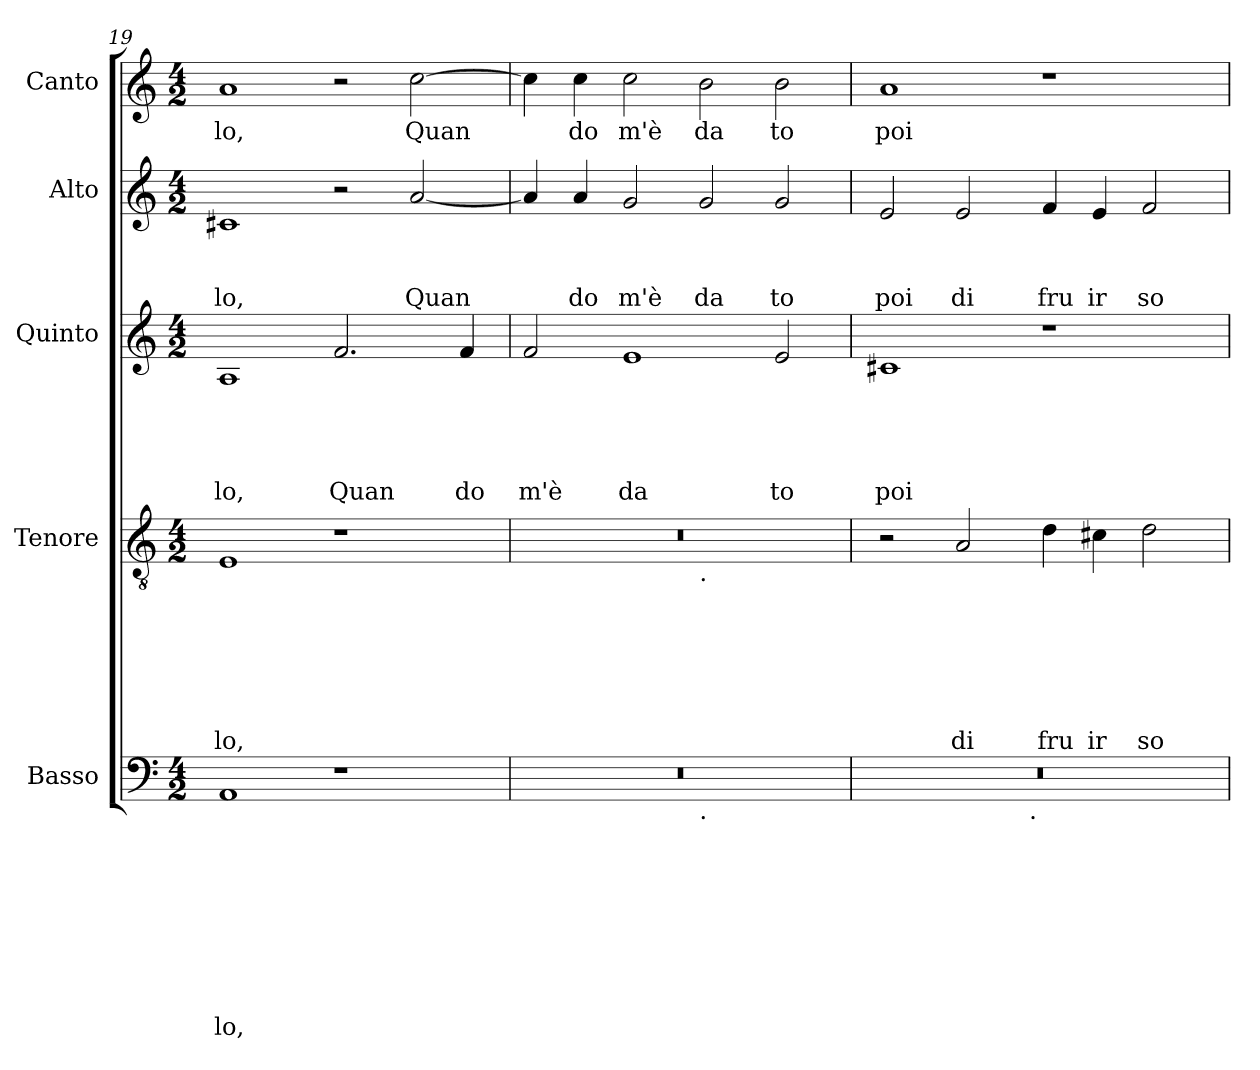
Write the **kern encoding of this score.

**kern	**text	**text	**text	**text	**text	**text	**text	**text	**text	**kern	**text	**text	**text	**text	**text	**text	**text	**kern	**text	**text	**text	**text	**text	**kern	**text	**text	**text	**kern	**text
*part5	*part5	*part5	*part5	*part5	*part5	*part5	*part5	*part5	*part5	*part4	*part4	*part4	*part4	*part4	*part4	*part4	*part4	*part3	*part3	*part3	*part3	*part3	*part3	*part2	*part2	*part2	*part2	*part1	*part1
*staff5	*staff5	*staff5	*staff5	*staff5	*staff5	*staff5	*staff5	*staff5	*staff5	*staff4	*staff4	*staff4	*staff4	*staff4	*staff4	*staff4	*staff4	*staff3	*staff3	*staff3	*staff3	*staff3	*staff3	*staff2	*staff2	*staff2	*staff2	*staff1	*staff1
*I"Basso	*	*	*	*	*	*	*	*	*	*I"Tenore	*	*	*	*	*	*	*	*I"Quinto	*	*	*	*	*	*I"Alto	*	*	*	*I"Canto	*
*clefF4	*	*	*	*	*	*	*	*	*	*clefGv2	*	*	*	*	*	*	*	*clefG2	*	*	*	*	*	*clefG2	*	*	*	*clefG2	*
*k[]	*	*	*	*	*	*	*	*	*	*k[]	*	*	*	*	*	*	*	*k[]	*	*	*	*	*	*k[]	*	*	*	*k[]	*
*C:	*	*	*	*	*	*	*	*	*	*C:	*	*	*	*	*	*	*	*C:	*	*	*	*	*	*C:	*	*	*	*C:	*
*M4/2	*	*	*	*	*	*	*	*	*	*M4/2	*	*	*	*	*	*	*	*M4/2	*	*	*	*	*	*M4/2	*	*	*	*M4/2	*
=19	=19	=19	=19	=19	=19	=19	=19	=19	=19	=19	=19	=19	=19	=19	=19	=19	=19	=19	=19	=19	=19	=19	=19	=19	=19	=19	=19	=19	=19
!	!	!	!	!	!	!	!	!	!LO:LY:b	!	!	!	!	!	!	!	!LO:LY:b	!	!	!	!	!	!LO:LY:b	!	!	!	!LO:LY:b	!	!LO:LY:b
1AA	.	.	.	.	.	.	.	.	lo,	1E	.	.	.	.	.	.	lo,	1A	.	.	.	.	lo,	1c#X	.	.	lo,	1a	lo,
!	!	!	!	!	!	!	!	!	!	!	!	!	!	!	!	!	!	!	!	!	!	!	!LO:LY:b	!	!	!	!	!	!
1r	.	.	.	.	.	.	.	.	.	1r	.	.	.	.	.	.	.	2.f/	.	.	.	.	Quan	2r	.	.	.	2r	.
!	!	!	!	!	!	!	!	!	!	!	!	!	!	!	!	!	!	!	!	!	!	!	!	!	!	!	!LO:LY:b	!	!LO:LY:b
.	.	.	.	.	.	.	.	.	.	.	.	.	.	.	.	.	.	.	.	.	.	.	.	[<2a/	.	.	Quan	[>2cc\	Quan
!	!	!	!	!	!	!	!	!	!	!	!	!	!	!	!	!	!	!	!	!	!	!	!LO:LY:b	!	!	!	!	!	!
.	.	.	.	.	.	.	.	.	.	.	.	.	.	.	.	.	.	4f/	.	.	.	.	do	.	.	.	.	.	.
=20	=20	=20	=20	=20	=20	=20	=20	=20	=20	=20	=20	=20	=20	=20	=20	=20	=20	=20	=20	=20	=20	=20	=20	=20	=20	=20	=20	=20	=20
!	!	!	!	!	!	!	!	!	!	!	!	!	!	!	!	!	!	!	!	!	!	!	!LO:LY:b	!	!	!	!	!	!
*^	*	*	*	*	*	*	*	*	*	*^	*	*	*	*	*	*	*	*	*	*	*	*	*	*	*	*	*	*	*
0r	1ryy	.	.	.	.	.	.	.	.	.	0r	1ryy	.	.	.	.	.	.	.	2f/	.	.	.	.	m'è	4a/]	.	.	.	4cc\]	.
!	!	!	!	!	!	!	!	!	!	!	!	!	!	!	!	!	!	!	!	!	!	!	!	!	!	!	!	!	!LO:LY:b	!	!LO:LY:b
.	.	.	.	.	.	.	.	.	.	.	.	.	.	.	.	.	.	.	.	.	.	.	.	.	.	4a/	.	.	do	4cc\	do
!	!	!	!	!	!	!	!	!	!	!	!	!	!	!	!	!	!	!	!	!	!	!	!	!	!LO:LY:b	!	!	!	!LO:LY:b	!	!LO:LY:b
.	.	.	.	.	.	.	.	.	.	.	.	.	.	.	.	.	.	.	.	1e	.	.	.	.	da	2g/	.	.	m'è	2cc\	m'è
!	!	!	!	!	!	!	!	!	!	!	!	!LO:TX:b:t=.	!	!	!	!	!	!	!	!	!	!	!	!	!	!	!	!	!	!	!
!	!LO:TX:b:t=.	!	!	!	!	!	!	!	!	!	!	!	!	!	!	!	!	!	!	!	!	!	!	!	!	!	!	!	!	!	!
!	!	!	!	!	!	!	!	!	!	!	!	!	!	!	!	!	!	!	!	!	!	!	!	!	!	!	!	!	!LO:LY:b	!	!LO:LY:b
.	1ryy	.	.	.	.	.	.	.	.	.	.	1ryy	.	.	.	.	.	.	.	.	.	.	.	.	.	2g/	.	.	da	2b\	da
!	!	!	!	!	!	!	!	!	!	!	!	!	!	!	!	!	!	!	!	!	!	!	!	!	!LO:LY:b	!	!	!	!LO:LY:b	!	!LO:LY:b
.	.	.	.	.	.	.	.	.	.	.	.	.	.	.	.	.	.	.	.	2e/	.	.	.	.	to	2g/	.	.	to	2b\	to
=21	=21	=21	=21	=21	=21	=21	=21	=21	=21	=21	=21	=21	=21	=21	=21	=21	=21	=21	=21	=21	=21	=21	=21	=21	=21	=21	=21	=21	=21	=21	=21
!	!	!	!	!	!	!	!	!	!	!	!	!	!	!	!	!	!	!	!	!	!	!	!	!	!LO:LY:b	!	!	!	!LO:LY:b	!	!LO:LY:b
*	*	*	*	*	*	*	*	*	*	*	*v	*v	*	*	*	*	*	*	*	*	*	*	*	*	*	*	*	*	*	*	*
0r	2ryy	.	.	.	.	.	.	.	.	.	2r	.	.	.	.	.	.	.	1c#X	.	.	.	.	poi	2e/	.	.	poi	1a	poi
!	!	!	!	!	!	!	!	!	!	!	!	!	!	!	!	!	!	!LO:LY:b	!	!	!	!	!	!	!	!	!	!LO:LY:b	!	!
.	4...ryy	.	.	.	.	.	.	.	.	.	2A/	.	.	.	.	.	.	di	.	.	.	.	.	.	2e/	.	.	di	.	.
!	!LO:TX:b:t=.	!	!	!	!	!	!	!	!	!	!	!	!	!	!	!	!	!	!	!	!	!	!	!	!	!	!	!	!	!
.	1ryy	.	.	.	.	.	.	.	.	.	.	.	.	.	.	.	.	.	.	.	.	.	.	.	.	.	.	.	.	.
!	!	!	!	!	!	!	!	!	!	!	!	!	!	!	!	!	!	!LO:LY:b	!	!	!	!	!	!	!	!	!	!LO:LY:b	!	!
.	.	.	.	.	.	.	.	.	.	.	4d\	.	.	.	.	.	.	fru	1r	.	.	.	.	.	4f/	.	.	fru	1r	.
!	!	!	!	!	!	!	!	!	!	!	!	!	!	!	!	!	!	!LO:LY:b	!	!	!	!	!	!	!	!	!	!LO:LY:b	!	!
.	.	.	.	.	.	.	.	.	.	.	4c#X\	.	.	.	.	.	.	ir	.	.	.	.	.	.	4e/	.	.	ir	.	.
!	!	!	!	!	!	!	!	!	!	!	!	!	!	!	!	!	!	!LO:LY:b	!	!	!	!	!	!	!	!	!	!LO:LY:b	!	!
.	.	.	.	.	.	.	.	.	.	.	2d\	.	.	.	.	.	.	so	.	.	.	.	.	.	2f/	.	.	so	.	.
.	32ryy	.	.	.	.	.	.	.	.	.	.	.	.	.	.	.	.	.	.	.	.	.	.	.	.	.	.	.	.	.
*v	*v	*	*	*	*	*	*	*	*	*	*	*	*	*	*	*	*	*	*	*	*	*	*	*	*	*	*	*	*	*
=	=	=	=	=	=	=	=	=	=	=	=	=	=	=	=	=	=	=	=	=	=	=	=	=	=	=	=	=	=
*-	*-	*-	*-	*-	*-	*-	*-	*-	*-	*-	*-	*-	*-	*-	*-	*-	*-	*-	*-	*-	*-	*-	*-	*-	*-	*-	*-	*-	*-
